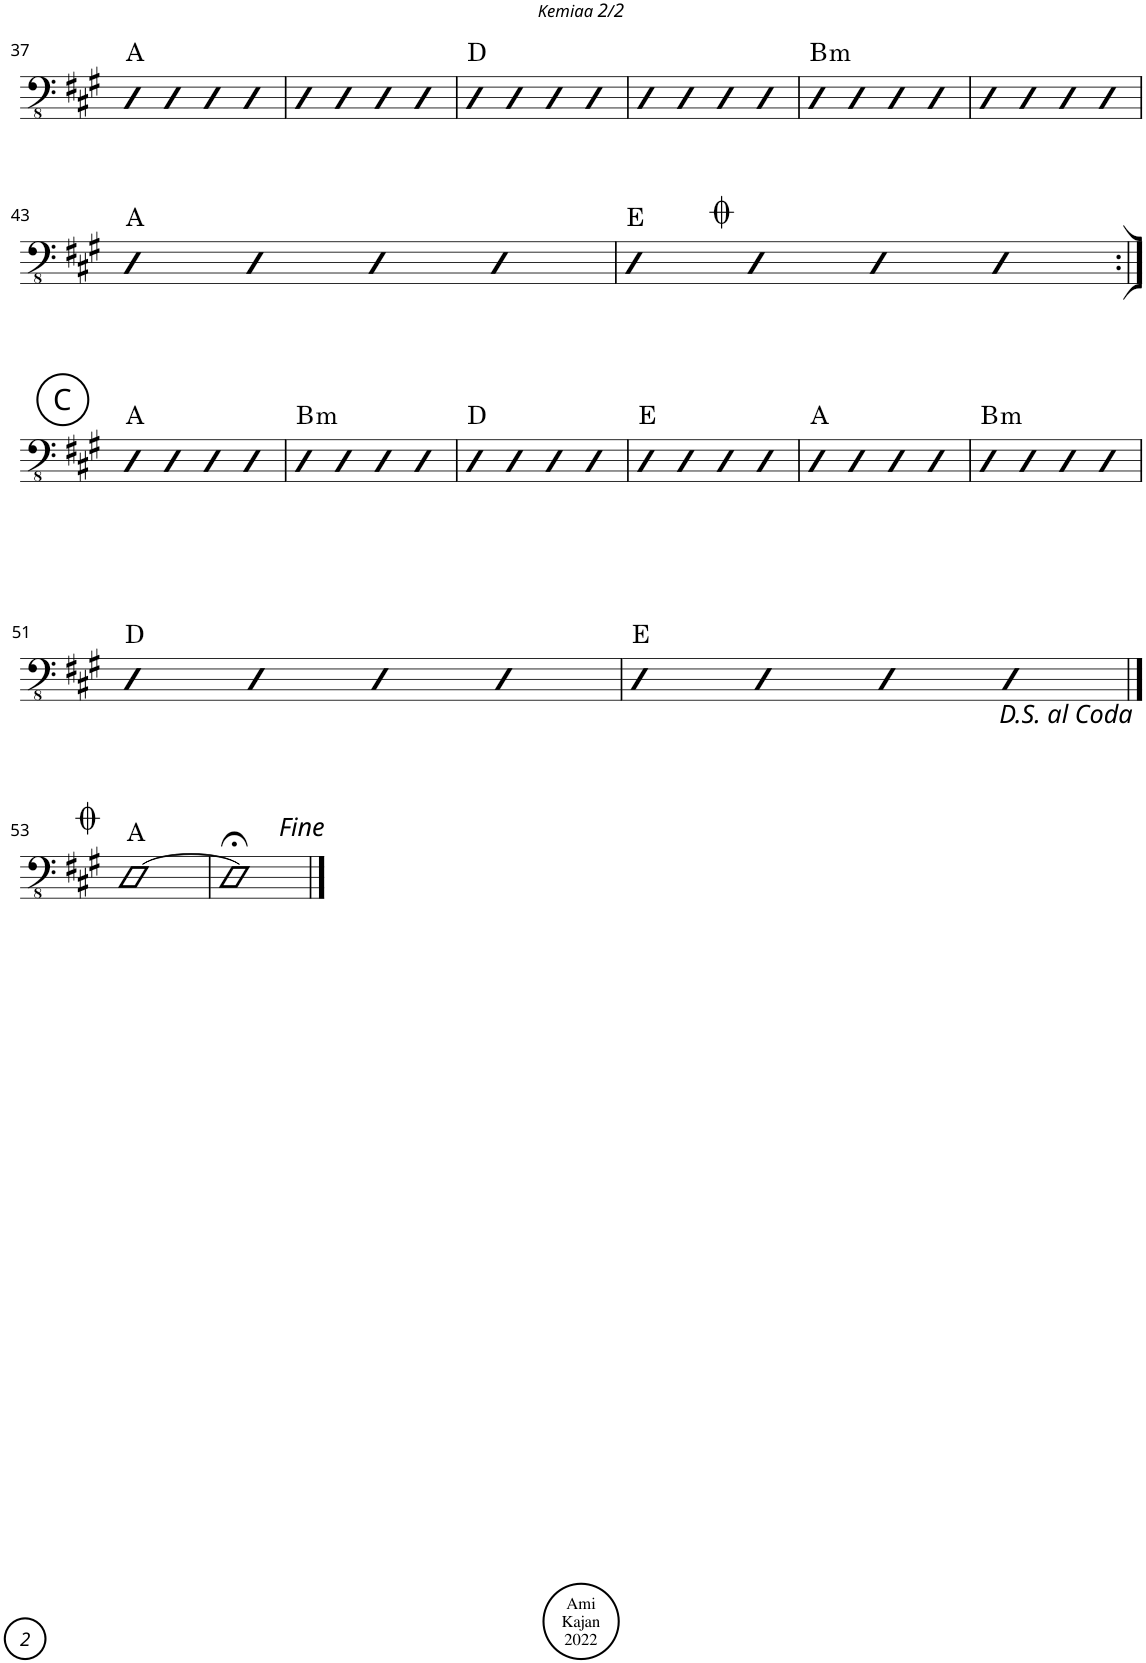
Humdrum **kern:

**kern	**harte
*part1	*part1
*staff1	*
*I"Acoustic Bass	*
*I'Bass	*
!!LO:PB:g=z
*clefFv4	*
*k[f#c#g#]	*
*M4/4	*
*met(c)	*
=37	=37
4AAA	A:maj
4AAA	.
4AAA	.
4AAA	.
=38	=38
4AAA	.
4AAA	.
4AAA	.
4AAA	.
=39	=39
4AAA	D:maj
4AAA	.
4AAA	.
4AAA	.
=40	=40
4AAA	.
4AAA	.
4AAA	.
4AAA	.
=41	=41
!	!LO:H:kt=m
4AAA	B:min
4AAA	.
4AAA	.
4AAA	.
=42	=42
4AAA	.
4AAA	.
4AAA	.
4AAA	.
!!LO:LB:g=z
=43	=43
4AAA	A:maj
4AAA	.
4AAA	.
4AAA	.
=44	=44
4AAA	E:maj
4AAA	.
4AAA	.
4AAA	.
!!LO:LB:g=z
!!LO:REH:place=s1:a:cj:enc=circle:fs=14:t=C
=45:|!	=45:|!
4AAA	A:maj
4AAA	.
4AAA	.
4AAA	.
=46	=46
!	!LO:H:kt=m
4AAA	B:min
4AAA	.
4AAA	.
4AAA	.
=47	=47
4AAA	D:maj
4AAA	.
4AAA	.
4AAA	.
=48	=48
4AAA	E:maj
4AAA	.
4AAA	.
4AAA	.
=49	=49
4AAA	A:maj
4AAA	.
4AAA	.
4AAA	.
=50	=50
!	!LO:H:kt=m
4AAA	B:min
4AAA	.
4AAA	.
4AAA	.
!!LO:LB:g=z
=51	=51
4AAA	D:maj
4AAA	.
4AAA	.
4AAA	.
=52	=52
4AAA	E:maj
4AAA	.
4AAA	.
4AAA	.
!!LO:LB:g=z
==53	==53
[1AAA	A:maj
=54	=54
1AAA;<]	.
==	==
*-	*-
